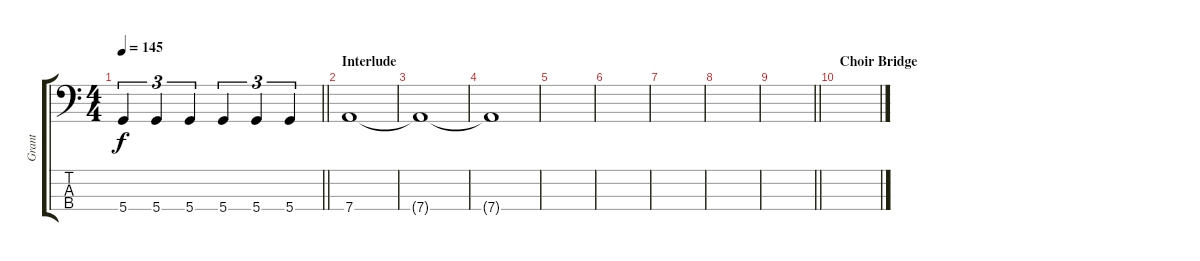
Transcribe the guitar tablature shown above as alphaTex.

\track ("Grant" "Grant") {instrument electricbassfinger}
\staff {score tabs}
\tuning (G2 D2 A1 D1) {hide}
\ts (4 4)
\tempo 145
\clef f4
\barLineRight lightlight
\ks c
5.4.4{tu (3 2) dy f} 5.4.4{tu (3 2)} 5.4.4{tu (3 2)} 5.4.4{tu (3 2)} 5.4.4{tu (3 2)} 5.4.4{tu (3 2)} |
\section ("" "Interlude")
7.4.1 |
7.4{t}.1{volume 0} |
7.4{t}.1 |
|
|
|
|
\barLineRight lightlight
|
\section ("" "Choir Bridge")
